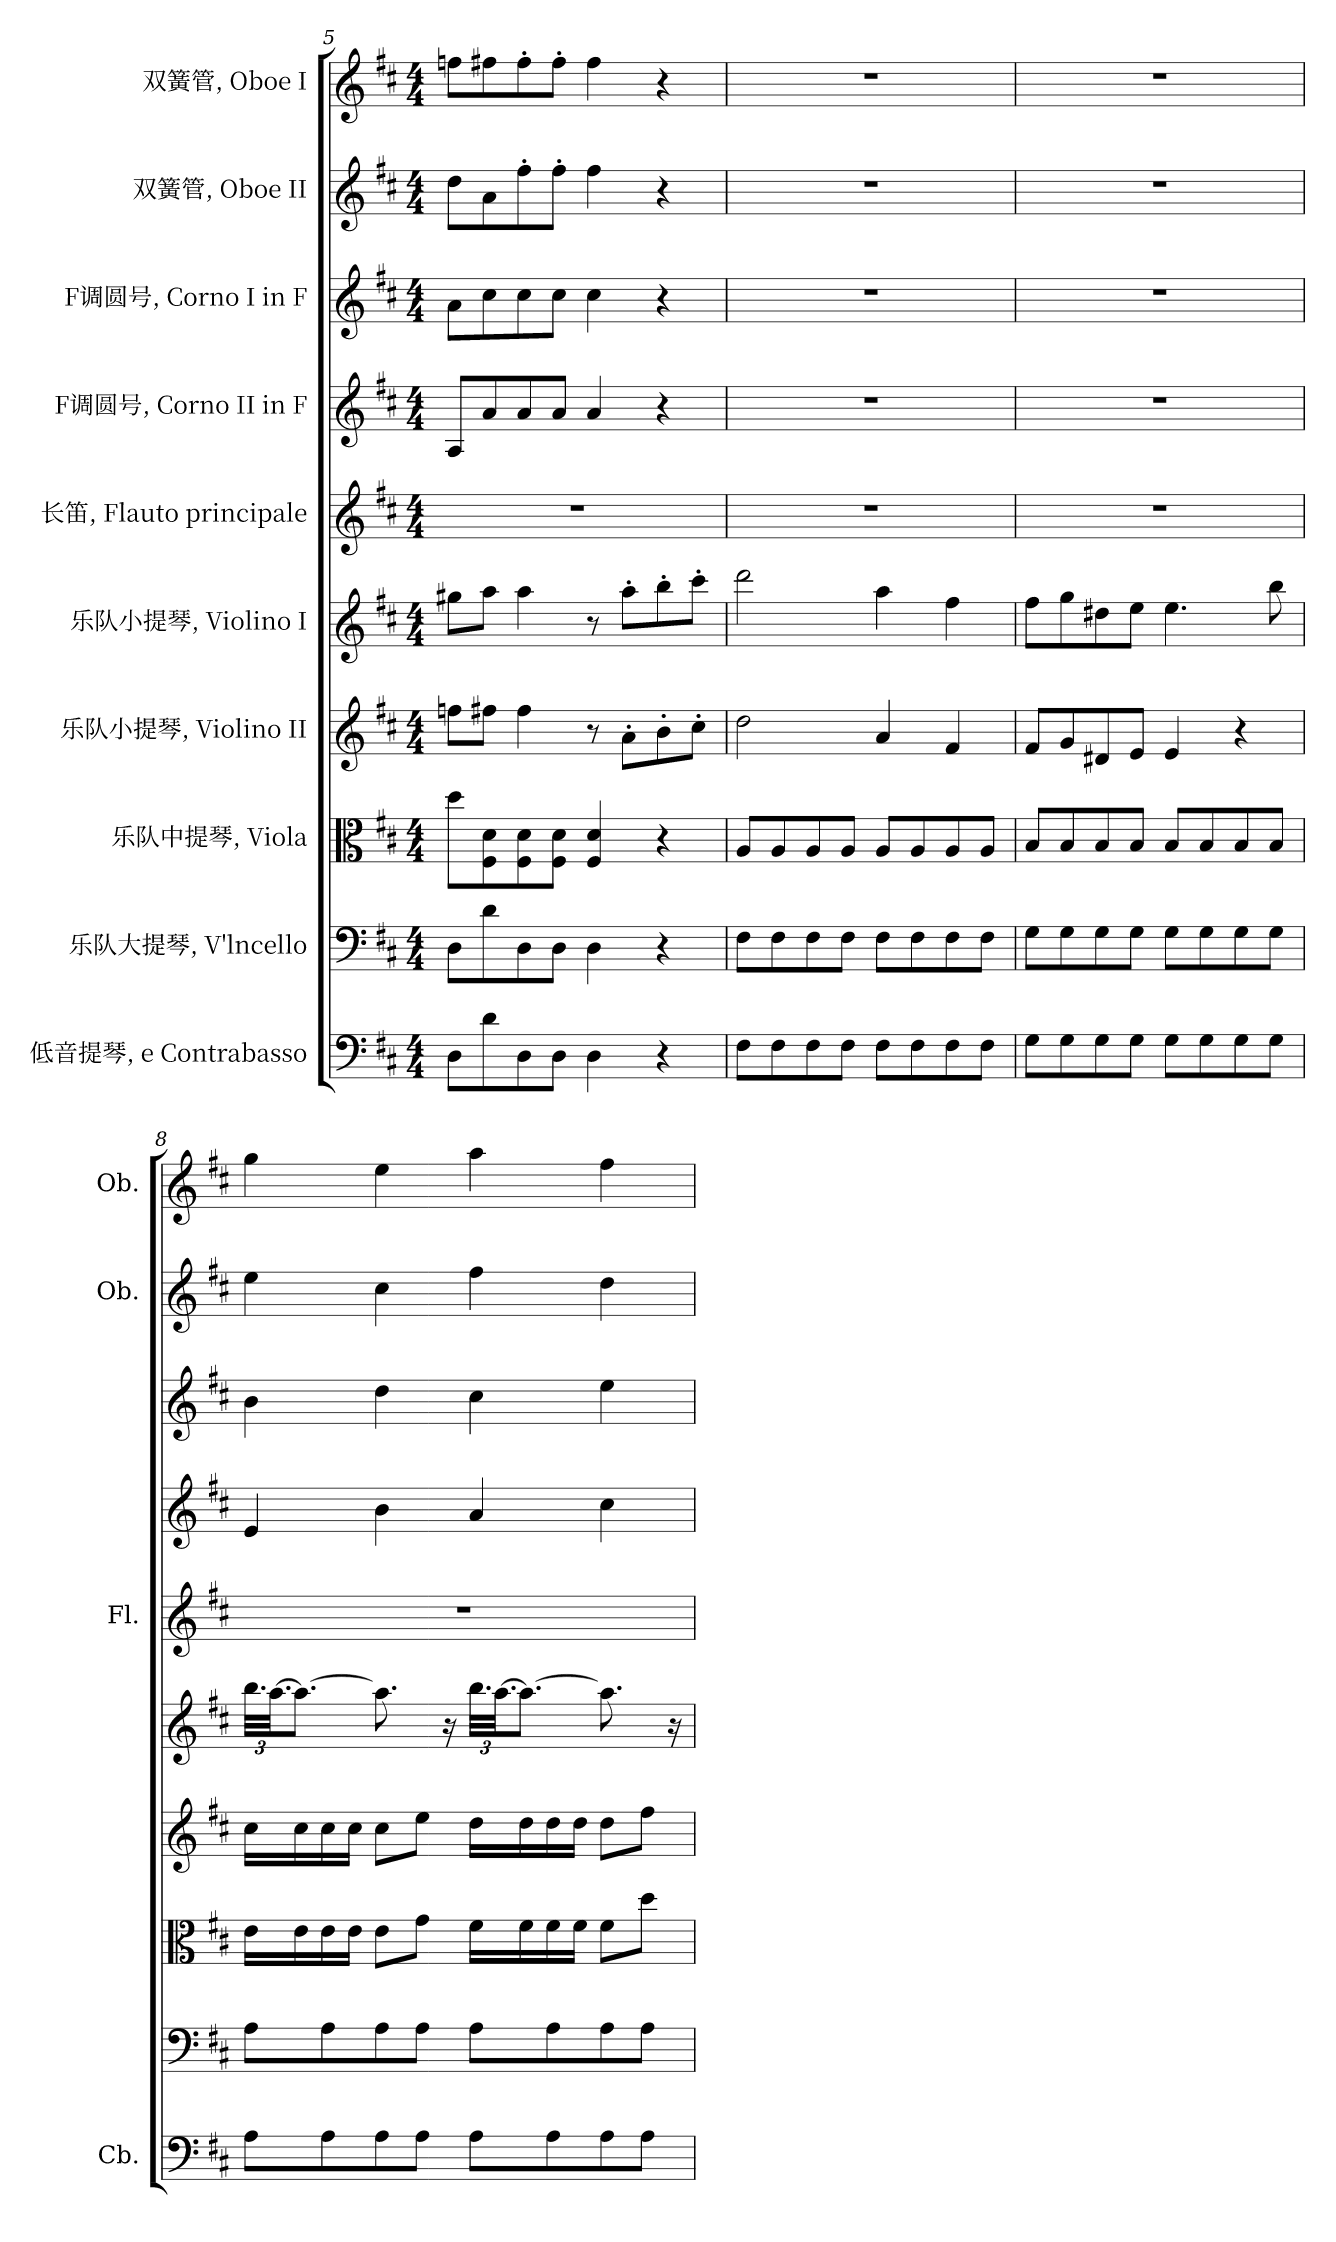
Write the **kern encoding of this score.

**kern	**kern	**kern	**kern	**kern	**kern	**kern	**kern	**kern	**kern
*part10	*part9	*part8	*part7	*part6	*part5	*part4	*part3	*part2	*part1
*staff10	*staff9	*staff8	*staff7	*staff6	*staff5	*staff4	*staff3	*staff2	*staff1
*I"低音提琴, e Contrabasso	*I"乐队大提琴, V'lncello	*I"乐队中提琴, Viola	*I"乐队小提琴, Violino II	*I"乐队小提琴, Violino I	*I"长笛, Flauto principale	*I"F调圆号, Corno II in F	*I"F调圆号, Corno I in F	*I"双簧管, Oboe II	*I"双簧管, Oboe I
*I'Cb.	*	*	*	*	*I'Fl.	*	*	*I'Ob.	*I'Ob.
*clefF4	*clefF4	*clefC3	*clefG2	*clefG2	*clefG2	*clefG2	*clefG2	*clefG2	*clefG2
*ITrd7c12	*	*	*	*	*	*ITrd4c7	*ITrd4c7	*	*
*k[f#c#]	*k[f#c#]	*k[f#c#]	*k[f#c#]	*k[f#c#]	*k[f#c#]	*k[f#]	*k[f#]	*k[f#c#]	*k[f#c#]
*M4/4	*M4/4	*M4/4	*M4/4	*M4/4	*M4/4	*M4/4	*M4/4	*M4/4	*M4/4
=5	=5	=5	=5	=5	=5	=5	=5	=5	=5
8DD\L	8D\L	8dd\L	8ffn\L	8gg#X\L	1r	8D/L	8d\L	8dd\L	8ffn\L
8D\	8d\	8F#\ 8d\	8ff#X\J	8aa\J	.	8d/	8f#\	8a\	8ff#X\
8DD\	8D\	8F#\ 8d\	4ff#\	4aa\	.	8d/	8f#\	8ff#'\	8ff#'\
8DD\J	8D\J	8F#\ 8d\J	.	.	.	8d/J	8f#\J	8ff#'\J	8ff#'\J
4DD\	4D\	4F#/ 4d/	8r	8r	.	4d/	4f#\	4ff#\	4ff#\
.	.	.	8a'\L	8aa'\L	.	.	.	.	.
4r	4r	4r	8b'\	8bb'\	.	4r	4r	4r	4r
.	.	.	8cc#'\J	8ccc#'\J	.	.	.	.	.
!!LO:PB:g=z
=6	=6	=6	=6	=6	=6	=6	=6	=6	=6
8FF#\L	8F#\L	8A/L	2dd\	2ddd\	1r	1r	1r	1r	1r
8FF#\	8F#\	8A/	.	.	.	.	.	.	.
8FF#\	8F#\	8A/	.	.	.	.	.	.	.
8FF#\J	8F#\J	8A/J	.	.	.	.	.	.	.
8FF#\L	8F#\L	8A/L	4a/	4aa\	.	.	.	.	.
8FF#\	8F#\	8A/	.	.	.	.	.	.	.
8FF#\	8F#\	8A/	4f#/	4ff#\	.	.	.	.	.
8FF#\J	8F#\J	8A/J	.	.	.	.	.	.	.
=7	=7	=7	=7	=7	=7	=7	=7	=7	=7
8GG\L	8G\L	8B/L	8f#/L	8ff#\L	1r	1r	1r	1r	1r
8GG\	8G\	8B/	8g/	8gg\	.	.	.	.	.
8GG\	8G\	8B/	8d#X/	8dd#X\	.	.	.	.	.
8GG\J	8G\J	8B/J	8e/J	8ee\J	.	.	.	.	.
8GG\L	8G\L	8B/L	4e/	4.ee\	.	.	.	.	.
8GG\	8G\	8B/	.	.	.	.	.	.	.
8GG\	8G\	8B/	4r	.	.	.	.	.	.
8GG\J	8G\J	8B/J	.	8bb\	.	.	.	.	.
=8	=8	=8	=8	=8	=8	=8	=8	=8	=8
*	*	*	*	*Xbrackettup	*	*	*	*	*
8AA\L	8A\L	16e\LL	16cc#\LL	48.bb\LLL	1r	4A/	4e\	4ee\	4gg\
.	.	.	.	[48.aa\JJ	.	.	.	.	.
.	.	16e\	16cc#\	8.aa\J_	.	.	.	.	.
8AA\	8A\	16e\	16cc#\	.	.	.	.	.	.
.	.	16e\JJ	16cc#\JJ	.	.	.	.	.	.
8AA\	8A\	8e\L	8cc#\L	8.aa\]	.	4e\	4g\	4cc#\	4ee\
8AA\J	8A\J	8g\J	8ee\J	.	.	.	.	.	.
.	.	.	.	16r	.	.	.	.	.
8AA\L	8A\L	16f#\LL	16dd\LL	48.bb\LLL	.	4d/	4f#\	4ff#\	4aa\
.	.	.	.	[48.aa\JJ	.	.	.	.	.
.	.	16f#\	16dd\	8.aa\J_	.	.	.	.	.
8AA\	8A\	16f#\	16dd\	.	.	.	.	.	.
.	.	16f#\JJ	16dd\JJ	.	.	.	.	.	.
8AA\	8A\	8f#\L	8dd\L	8.aa\]	.	4f#\	4a\	4dd\	4ff#\
8AA\J	8A\J	8dd\J	8ff#\J	.	.	.	.	.	.
.	.	.	.	16r	.	.	.	.	.
=	=	=	=	=	=	=	=	=	=
*-	*-	*-	*-	*-	*-	*-	*-	*-	*-
